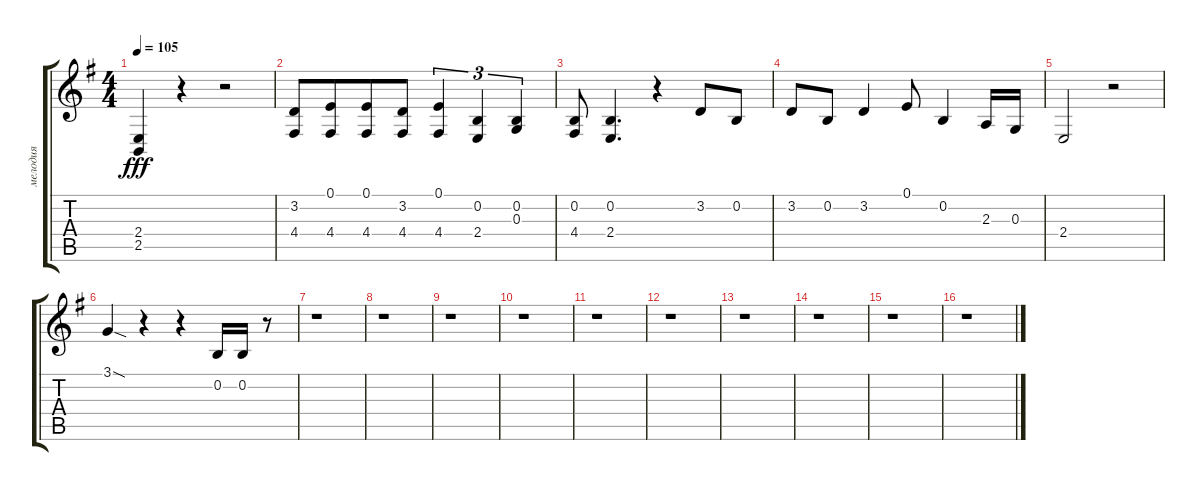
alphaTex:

\track ("мелодия" "мелодия") {instrument accordion}
\staff {score tabs}
\tuning (E4 B3 G3 D3 A2 E2) {hide}
\ts (4 4)
\tempo 105
\clef g2
\ks eminor
(2.4{t} 2.5{t}).4{dy fff} r.4 r.2 |
(3.2 4.4).8 (0.1 4.4).8{beam merge} (0.1 4.4).8 (3.2 4.4).8 (0.1 4.4).4{tu (3 2)} (0.2 2.4).4{tu (3 2)} (0.2 0.3).4{tu (3 2)} |
(0.2 4.4).8 (0.2 2.4).4{d} r.4 3.2.8 0.2.8 |
3.2.8 0.2.8 3.2.4 0.1.8 0.2.4 2.3.16 0.3.16 |
2.4.2 r.2 |
3.1{sod}.4 r.4 r.4 0.2.16 0.2.16 r.8 |
r.1 |
r.1 |
r.1 |
r.1 |
r.1 |
r.1 |
r.1 |
r.1 |
r.1 |
r.1
